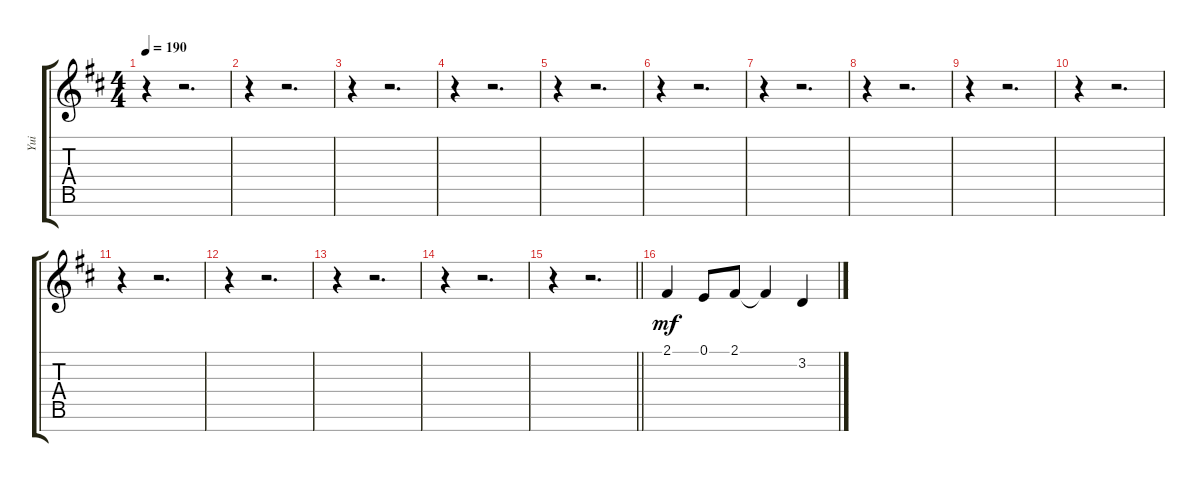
\track ("Yui" "Yui") {instrument flute}
\staff {score tabs}
\tuning (E4 B3 G3 D3 A2 E2 B1) {hide}
\ts (4 4)
\tempo 190
\clef g2
\ks d
r.4{dy mf} r.2{d} |
r.4 r.2{d} |
r.4 r.2{d} |
r.4 r.2{d} |
r.4 r.2{d} |
r.4 r.2{d} |
r.4 r.2{d} |
r.4 r.2{d} |
r.4 r.2{d} |
r.4 r.2{d} |
r.4 r.2{d} |
r.4 r.2{d} |
r.4 r.2{d} |
r.4 r.2{d} |
\barLineRight lightlight
r.4 r.2{d} |
\section ("" "")
2.1.4 0.1.8 2.1.8 2.1{t}.4 3.2.4
